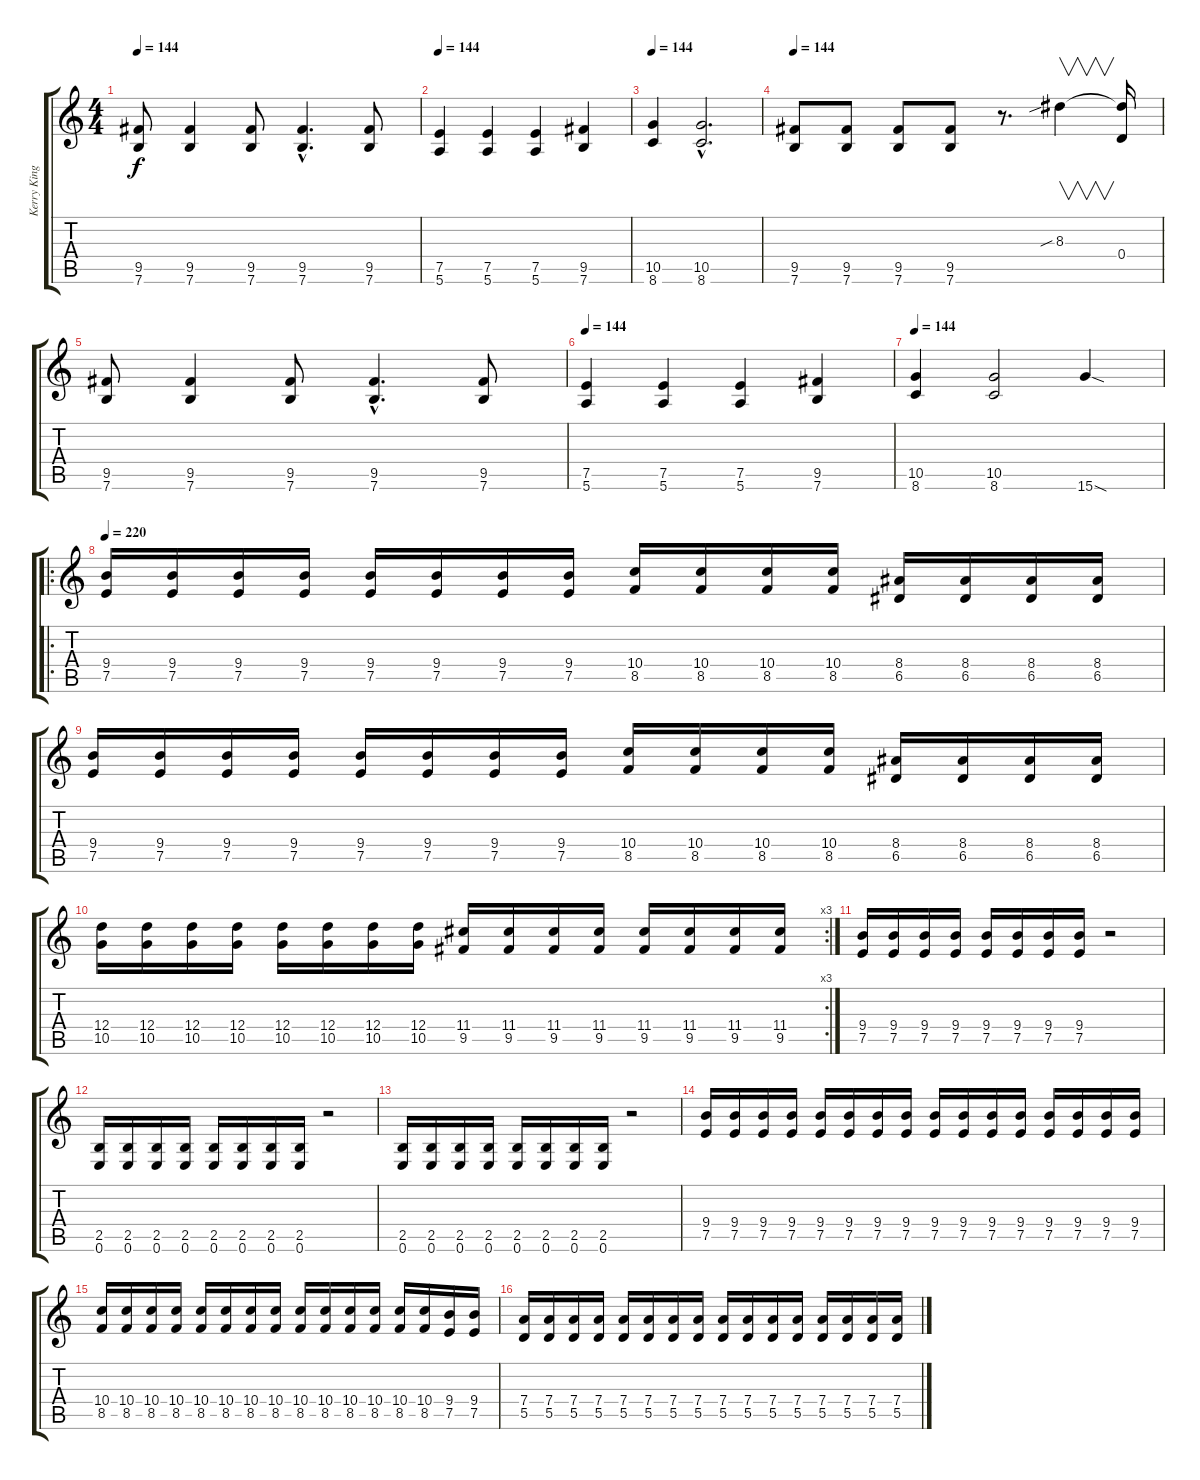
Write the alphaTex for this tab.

\track ("Kerry King" "Kerry King") {instrument distortionguitar}
\staff {score tabs}
\tuning (E4 B3 G3 D3 A2 E2) {hide}
\ts (4 4)
\tempo 144
\clef g2
\ks c
(9.5 7.6).8{dy f} (9.5 7.6).4 (9.5 7.6).8 (9.5{hac} 7.6{hac}).4{d} (9.5 7.6).8 |
\tempo 144
(7.5 5.6).4 (7.5 5.6).4 (7.5 5.6).4 (9.5 7.6).4 |
\tempo 144
(10.5 8.6).4 (10.5{hac} 8.6{hac}).2{d} |
\tempo 144
(9.5 7.6).8 (9.5 7.6).8 (9.5 7.6).8 (9.5 7.6).8 r.8{d} 8.3{sib}.4{v} (8.3{t} 0.4).16 |
(9.5 7.6).8 (9.5 7.6).4 (9.5 7.6).8 (9.5{hac} 7.6{hac}).4{d} (9.5 7.6).8 |
\tempo 144
(7.5 5.6).4 (7.5 5.6).4 (7.5 5.6).4 (9.5 7.6).4 |
\tempo 144
(10.5 8.6).4 (10.5 8.6).2 15.6{sod}.4 |
\ro
\tempo 220
(9.4 7.5).16 (9.4 7.5).16 (9.4 7.5).16 (9.4 7.5).16 (9.4 7.5).16 (9.4 7.5).16 (9.4 7.5).16 (9.4 7.5).16 (10.4 8.5).16 (10.4 8.5).16 (10.4 8.5).16 (10.4 8.5).16 (8.4 6.5).16 (8.4 6.5).16 (8.4 6.5).16 (8.4 6.5).16 |
(9.4 7.5).16 (9.4 7.5).16 (9.4 7.5).16 (9.4 7.5).16 (9.4 7.5).16 (9.4 7.5).16 (9.4 7.5).16 (9.4 7.5).16 (10.4 8.5).16 (10.4 8.5).16 (10.4 8.5).16 (10.4 8.5).16 (8.4 6.5).16 (8.4 6.5).16 (8.4 6.5).16 (8.4 6.5).16 |
\rc 3
(12.4 10.5).16 (12.4 10.5).16 (12.4 10.5).16 (12.4 10.5).16 (12.4 10.5).16 (12.4 10.5).16 (12.4 10.5).16 (12.4 10.5).16 (11.4 9.5).16 (11.4 9.5).16 (11.4 9.5).16 (11.4 9.5).16 (11.4 9.5).16 (11.4 9.5).16 (11.4 9.5).16 (11.4 9.5).16 |
(9.4 7.5).16 (9.4 7.5).16 (9.4 7.5).16 (9.4 7.5).16 (9.4 7.5).16 (9.4 7.5).16 (9.4 7.5).16 (9.4 7.5).16 r.2 |
(2.5 0.6).16 (2.5 0.6).16 (2.5 0.6).16 (2.5 0.6).16 (2.5 0.6).16 (2.5 0.6).16 (2.5 0.6).16 (2.5 0.6).16 r.2 |
(2.5 0.6).16 (2.5 0.6).16 (2.5 0.6).16 (2.5 0.6).16 (2.5 0.6).16 (2.5 0.6).16 (2.5 0.6).16 (2.5 0.6).16 r.2 |
(9.4 7.5).16 (9.4 7.5).16 (9.4 7.5).16 (9.4 7.5).16 (9.4 7.5).16 (9.4 7.5).16 (9.4 7.5).16 (9.4 7.5).16 (9.4 7.5).16 (9.4 7.5).16 (9.4 7.5).16 (9.4 7.5).16 (9.4 7.5).16 (9.4 7.5).16 (9.4 7.5).16 (9.4 7.5).16 |
(10.4 8.5).16 (10.4 8.5).16 (10.4 8.5).16 (10.4 8.5).16 (10.4 8.5).16 (10.4 8.5).16 (10.4 8.5).16 (10.4 8.5).16 (10.4 8.5).16 (10.4 8.5).16 (10.4 8.5).16 (10.4 8.5).16 (10.4 8.5).16 (10.4 8.5).16 (9.4 7.5).16 (9.4 7.5).16 |
(7.4 5.5).16 (7.4 5.5).16 (7.4 5.5).16 (7.4 5.5).16 (7.4 5.5).16 (7.4 5.5).16 (7.4 5.5).16 (7.4 5.5).16 (7.4 5.5).16 (7.4 5.5).16 (7.4 5.5).16 (7.4 5.5).16 (7.4 5.5).16 (7.4 5.5).16 (7.4 5.5).16 (7.4 5.5).16
